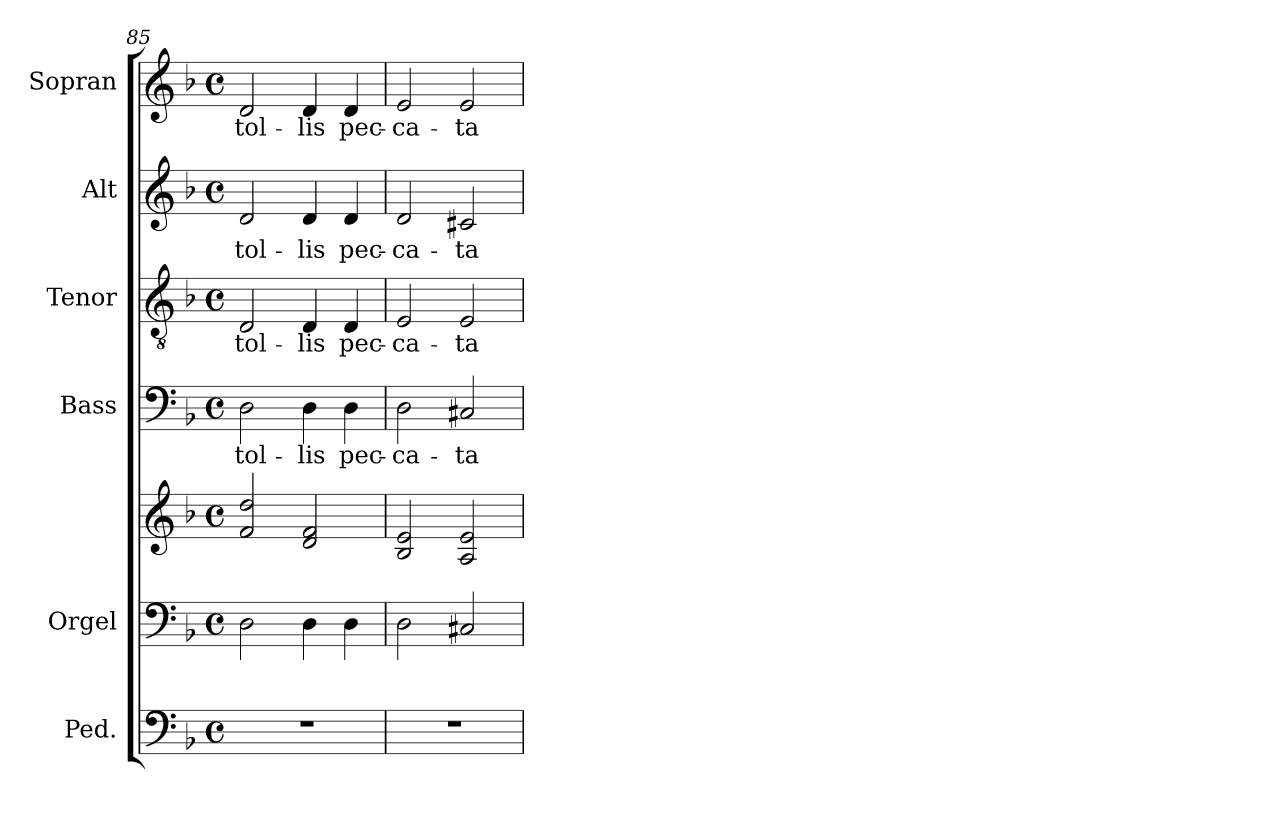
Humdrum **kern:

**kern	**kern	**kern	**kern	**text	**kern	**text	**kern	**text	**kern	**text
*part6	*part5	*part5	*part4	*part4	*part3	*part3	*part2	*part2	*part1	*part1
*staff7	*staff6	*staff5	*staff4	*staff4	*staff3	*staff3	*staff2	*staff2	*staff1	*staff1
*I"Ped.	*I"Orgel	*	*I"Bass	*	*I"Tenor	*	*I"Alt	*	*I"Sopran	*
*	*I'Org.	*	*I'B.	*	*I'T.	*	*I'A.	*	*I'S.	*
*clefF4	*clefF4	*clefG2	*clefF4	*	*clefGv2	*	*clefG2	*	*clefG2	*
*ITrd7c12	*	*	*	*	*	*	*	*	*	*
*k[b-]	*k[b-]	*k[b-]	*k[b-]	*	*k[b-]	*	*k[b-]	*	*k[b-]	*
*F:	*F:	*F:	*F:	*	*F:	*	*F:	*	*F:	*
*M4/4	*M4/4	*M4/4	*M4/4	*	*M4/4	*	*M4/4	*	*M4/4	*
*met(c)	*met(c)	*met(c)	*met(c)	*	*met(c)	*	*met(c)	*	*met(c)	*
=85	=85	=85	=85	=85	=85	=85	=85	=85	=85	=85
!	!	!	!	!LO:LY:b	!	!LO:LY:b	!	!LO:LY:b	!	!LO:LY:b
1r	2D\	2f/ 2dd/	2D\	tol-	2D/	tol-	2d/	tol-	2d/	tol-
!	!	!	!	!LO:LY:b	!	!LO:LY:b	!	!LO:LY:b	!	!LO:LY:b
.	4D\	2d/ 2f/	4D\	-lis	4D/	-lis	4d/	-lis	4d/	-lis
!	!	!	!	!LO:LY:b	!	!LO:LY:b	!	!LO:LY:b	!	!LO:LY:b
.	4D\	.	4D\	pec-	4D/	pec-	4d/	pec-	4d/	pec-
=86	=86	=86	=86	=86	=86	=86	=86	=86	=86	=86
!	!	!	!	!LO:LY:b	!	!LO:LY:b	!	!LO:LY:b	!	!LO:LY:b
1r	2D\	2B-/ 2e/	2D\	-ca-	2E/	-ca-	2d/	-ca-	2e/	-ca-
!	!	!	!	!LO:LY:b	!	!LO:LY:b	!	!LO:LY:b	!	!LO:LY:b
.	2C#X/	2A/ 2e/	2C#X/	-ta	2E/	-ta	2c#X/	-ta	2e/	-ta
=	=	=	=	=	=	=	=	=	=	=
*-	*-	*-	*-	*-	*-	*-	*-	*-	*-	*-
